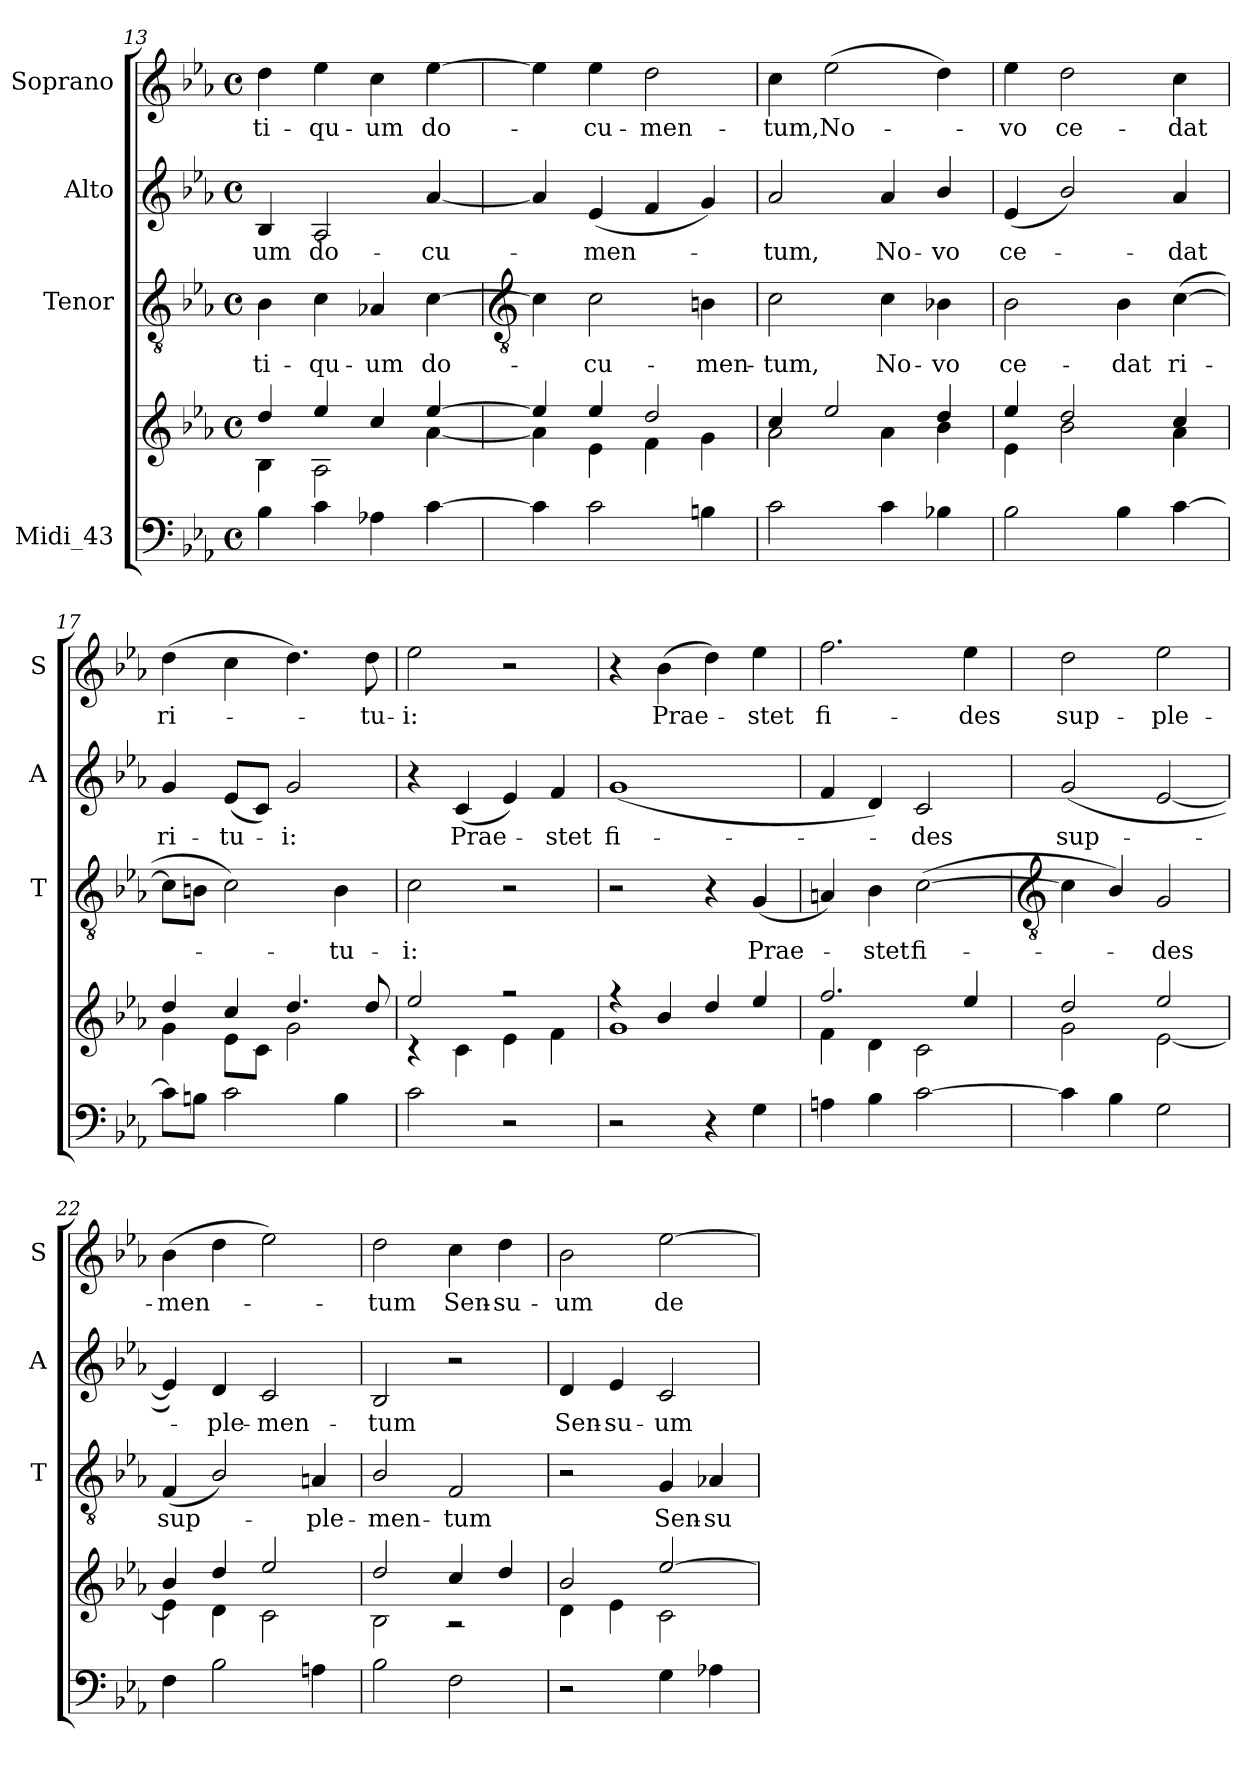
**kern	**kern	**kern	**text	**kern	**text	**kern	**text
*part4	*part4	*part3	*part3	*part2	*part2	*part1	*part1
*staff5	*staff4	*staff3	*staff3	*staff2	*staff2	*staff1	*staff1
*I"Midi_43	*	*I"Tenor	*	*I"Alto	*	*I"Soprano	*
*	*	*I'T	*	*I'A	*	*I'S	*
*clefF4	*clefG2	*clefGv2	*	*clefG2	*	*clefG2	*
*k[b-e-a-]	*k[b-e-a-]	*k[b-e-a-]	*	*k[b-e-a-]	*	*k[b-e-a-]	*
*E-:	*E-:	*E-:	*	*E-:	*	*E-:	*
*M4/4	*M4/4	*M4/4	*	*M4/4	*	*M4/4	*
*met(c)	*met(c)	*met(c)	*	*met(c)	*	*met(c)	*
=13	=13	=13	=13	=13	=13	=13	=13
*	*^	*	*	*	*	*	*
!	!	!	!	!LO:LY:b	!	!LO:LY:b	!	!LO:LY:b
4B-	4dd/	4B-\	4B-	-ti-	4B-	-um	4dd	ti-
!	!	!	!	!LO:LY:b	!	!LO:LY:b	!	!LO:LY:b
4c	4ee-/	2A-\	4c	-qu-	2A-	do-	4ee-	-qu-
!	!	!	!	!LO:LY:b	!	!	!	!LO:LY:b
4A-X	4cc/	.	4A-X	-um	.	.	4cc	-um
!	!	!	!	!LO:LY:b	!	!LO:LY:b	!	!LO:LY:b
[4c	[4ee-/	[4a-\	[4c	do-	[4a-	-cu-	[4ee-	do-
!!LO:LB:g=z
=14	=14	=14	=14	=14	=14	=14	=14	=14
*	*	*	*clefGv2	*	*	*	*	*
4c]	4ee-/]	4a-\]	4c]	.	4a-]	.	4ee-]	.
!	!	!	!	!LO:LY:b	!	!LO:LY:b	!	!LO:LY:b
2c	4ee-/	4e-\	2c	-cu-	(<4e-	men-	4ee-	cu-
!	!	!	!	!	!	!	!	!LO:LY:b
.	2dd/	4f\	.	.	4f	.	2dd	-men-
!	!	!	!	!LO:LY:b	!	!	!	!
4Bn	.	4g\	4Bn	-men-	4g)	.	.	.
=15	=15	=15	=15	=15	=15	=15	=15	=15
!	!	!	!	!LO:LY:b	!	!LO:LY:b	!	!LO:LY:b
2c	4cc/	2a-\	2c	-tum,	2a-	tum,	4cc	-tum,
!	!	!	!	!	!	!	!	!LO:LY:b
.	2ee-/	.	.	.	.	.	(>2ee-	No-
!	!	!	!	!LO:LY:b	!	!LO:LY:b	!	!
4c	.	4a-\	4c	No-	4a-	No-	.	.
!	!	!	!	!LO:LY:b	!	!LO:LY:b	!	!
4B-X	4dd/	4b-\	4B-X	-vo	4b-/	-vo	4dd)	.
=16	=16	=16	=16	=16	=16	=16	=16	=16
!	!	!	!	!LO:LY:b	!	!LO:LY:b	!	!LO:LY:b
2B-	4ee-/	4e-\	2B-	ce-	(4e-	ce-	4ee-	vo
!	!	!	!	!	!	!	!	!LO:LY:b
.	2dd/	2b-\	.	.	2b-/)	.	2dd	ce-
!	!	!	!	!LO:LY:b	!	!	!	!
4B-	.	.	4B-	-dat	.	.	.	.
!	!	!	!	!LO:LY:b	!	!LO:LY:b	!	!LO:LY:b
[4c	4cc/	4a-\	(>[4c	ri-	4a-	dat	4cc	-dat
=17	=17	=17	=17	=17	=17	=17	=17	=17
!	!	!	!	!	!	!LO:LY:b	!	!LO:LY:b
8cL]	4dd/	4g\	8cL]	.	4g	ri-	(>4dd	ri-
8BnJ	.	.	8BnJ	.	.	.	.	.
!	!	!	!	!	!	!LO:LY:b	!	!
2c	4cc/	8e-\L	2c)	.	(<8e-L	-tu-	4cc	.
.	.	8c\J	.	.	8cJ)	.	.	.
!	!	!	!	!	!	!LO:LY:b	!	!
.	4.dd/	2g\	.	.	2g	i:	4.dd)	.
!	!	!	!	!LO:LY:b	!	!	!	!
4B	.	.	4B	tu-	.	.	.	.
!	!	!	!	!	!	!	!	!LO:LY:b
.	8dd/	.	.	.	.	.	8dd	tu-
=18	=18	=18	=18	=18	=18	=18	=18	=18
!	!	!	!	!LO:LY:b	!	!	!	!LO:LY:b
2c	2ee-/	4r	2c	-i:	4r	.	2ee-	-i:
!	!	!	!	!	!	!LO:LY:b	!	!
.	.	4c\	.	.	(<4c	Prae-	.	.
2r	2r	4e-\	2r	.	4e-)	.	2r	.
!	!	!	!	!	!	!LO:LY:b	!	!
.	.	4f\	.	.	4f	stet	.	.
=19	=19	=19	=19	=19	=19	=19	=19	=19
!	!	!	!	!	!	!LO:LY:b	!	!
2r	4r	1g\	2r	.	(<1g	fi-	4r	.
!	!	!	!	!	!	!	!	!LO:LY:b
.	4b-/	.	.	.	.	.	(>4b-	Prae-
4r	4dd/	.	4r	.	.	.	4dd)	.
!	!	!	!	!LO:LY:b	!	!	!	!LO:LY:b
4G	4ee-/	.	(<4G	Prae-	.	.	4ee-	stet
=20	=20	=20	=20	=20	=20	=20	=20	=20
!	!	!	!	!	!	!	!	!LO:LY:b
4An	2.ff/	4f\	4An)	.	4f	.	2.ff	fi-
!	!	!	!	!LO:LY:b	!	!	!	!
4B-	.	4d\	4B-	stet	4d)	.	.	.
!	!	!	!	!LO:LY:b	!	!LO:LY:b	!	!
[2c	.	2c\	(>[2c	fi-	2c	des	.	.
!	!	!	!	!	!	!	!	!LO:LY:b
.	4ee-/	.	.	.	.	.	4ee-	-des
!!LO:LB:g=z
=21	=21	=21	=21	=21	=21	=21	=21	=21
*	*	*	*clefGv2	*	*	*	*	*
!	!	!	!	!	!	!LO:LY:b	!	!LO:LY:b
4c]	2dd/	2g\	4c]	.	(<2g	sup-	2dd	sup-
4B-	.	.	4B-/)	.	.	.	.	.
!	!	!	!	!LO:LY:b	!	!	!	!LO:LY:b
2G	2ee-/	[2e-\	2G	des	[2e-	.	2ee-	-ple-
=22	=22	=22	=22	=22	=22	=22	=22	=22
!	!	!	!	!LO:LY:b	!	!	!	!LO:LY:b
4F	4b-/	4e-\]	(<4F	sup-	4e-])	.	(>4b-	-men-
!	!	!	!	!	!	!LO:LY:b	!	!
2B-	4dd/	4d\	2B-/)	.	4d	ple-	4dd	.
!	!	!	!	!	!	!LO:LY:b	!	!
.	2ee-/	2c\	.	.	2c	-men-	2ee-)	.
!	!	!	!	!LO:LY:b	!	!	!	!
4An	.	.	4An	ple-	.	.	.	.
=23	=23	=23	=23	=23	=23	=23	=23	=23
!	!	!	!	!LO:LY:b	!	!LO:LY:b	!	!LO:LY:b
2B-	2dd/	2B-\	2B-/	-men-	2B-	-tum	2dd	tum
!	!	!	!	!LO:LY:b	!	!	!	!LO:LY:b
2F	4cc/	2r	2F	-tum	2r	.	4cc	Sen-
!	!	!	!	!	!	!	!	!LO:LY:b
.	4dd/	.	.	.	.	.	4dd	-su-
=24	=24	=24	=24	=24	=24	=24	=24	=24
!	!	!	!	!	!	!LO:LY:b	!	!LO:LY:b
2r	2b-/	4d\	2r	.	4d	Sen-	2b-	-um
!	!	!	!	!	!	!LO:LY:b	!	!
.	.	4e-\	.	.	4e-	-su-	.	.
!	!	!	!	!LO:LY:b	!	!LO:LY:b	!	!LO:LY:b
4G	[2ee-/	2c\	4G	Sen-	2c	-um	[2ee-	de-
!	!	!	!	!LO:LY:b	!	!	!	!
4A-X	.	.	4A-X	-su-	.	.	.	.
*	*v	*v	*	*	*	*	*	*
=	=	=	=	=	=	=	=
*-	*-	*-	*-	*-	*-	*-	*-
